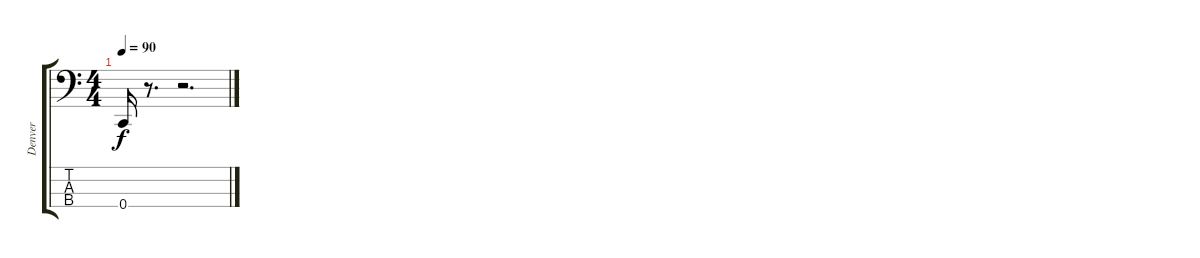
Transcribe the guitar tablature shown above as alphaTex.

\track ("Denver" "Denver") {instrument electricbasspick}
\staff {score tabs}
\tuning (F2 C2 G1 C1) {hide}
\ts (4 4)
\tempo 90
\clef f4
\ks c
0.4.16{dy f} r.8{d} r.2{d}
